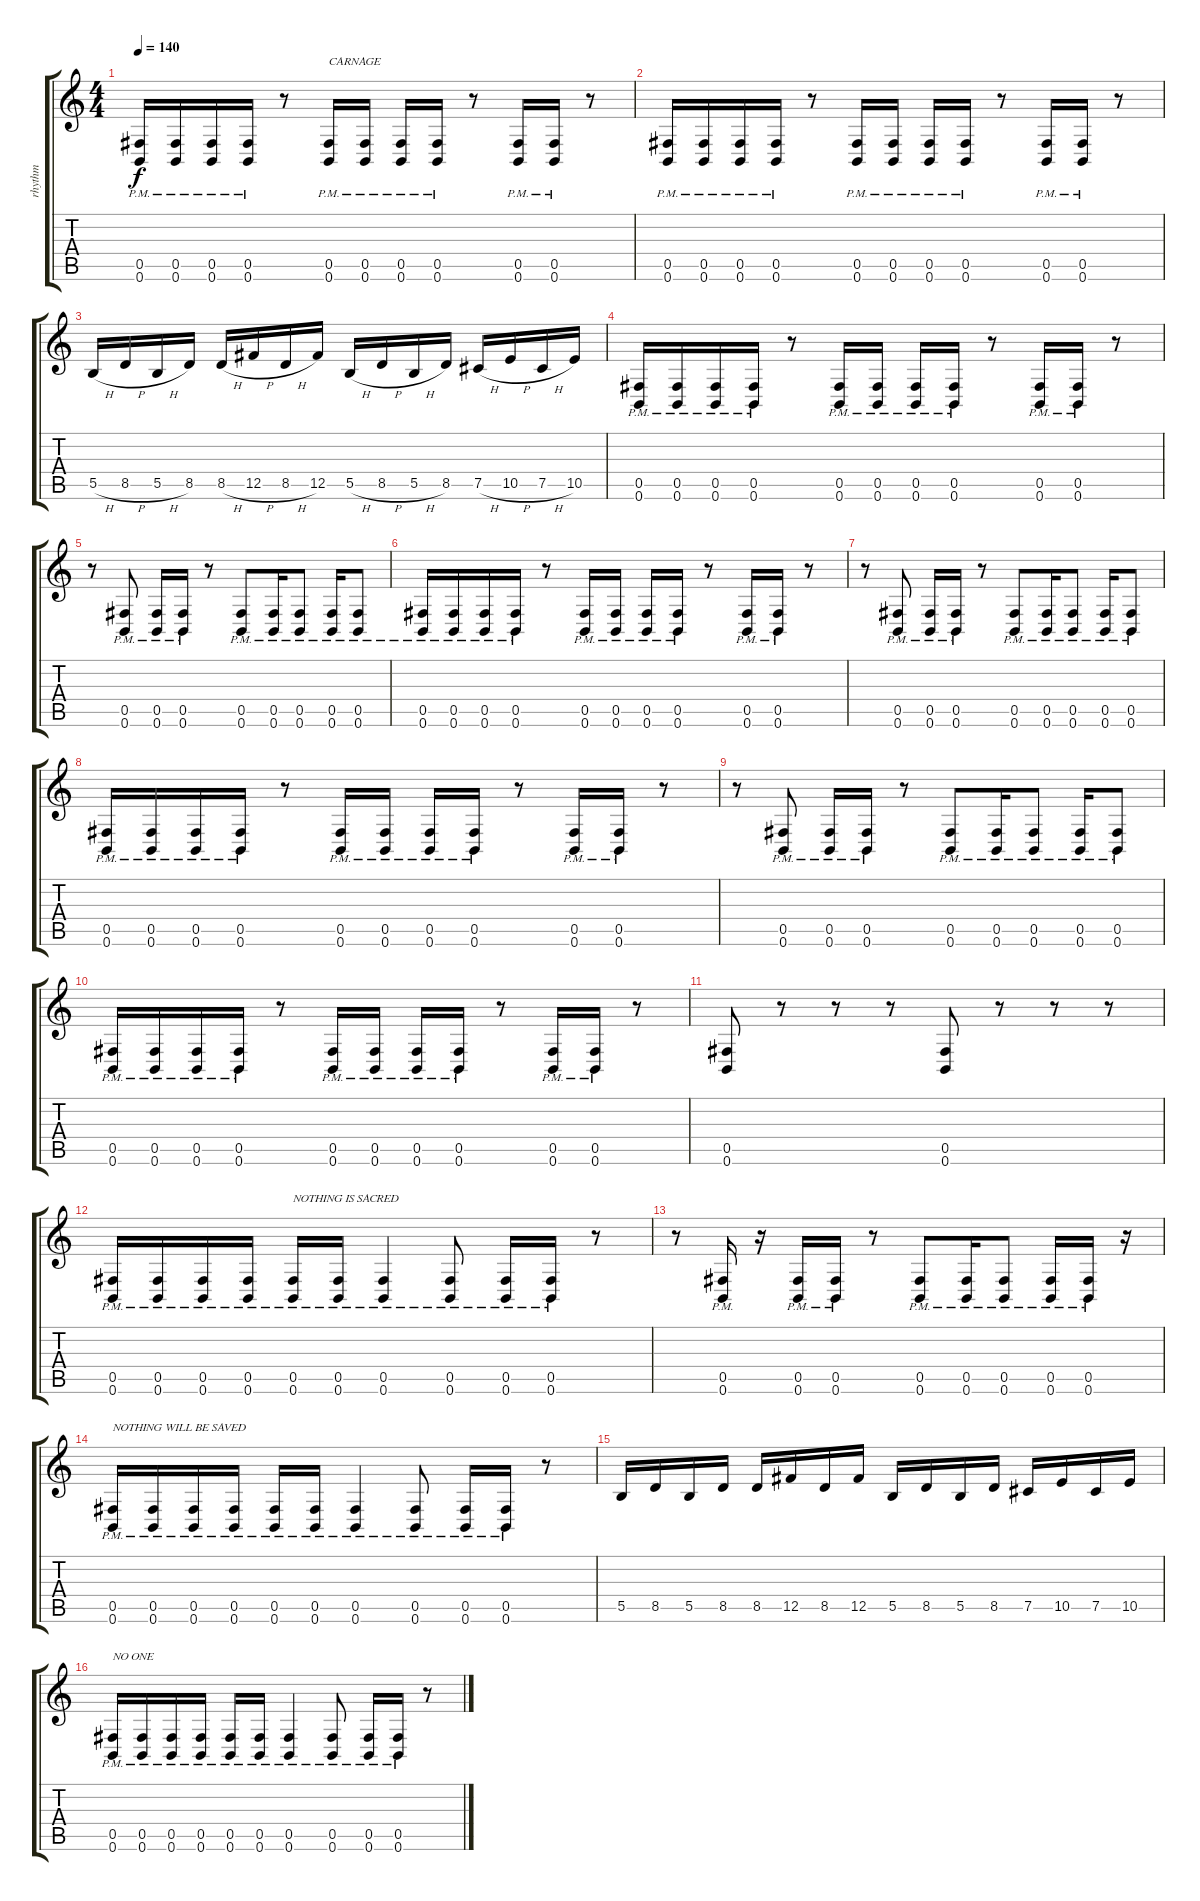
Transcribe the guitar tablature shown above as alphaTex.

\track ("rhythm" "rhythm") {instrument distortionguitar}
\staff {score tabs}
\tuning (Db4 Ab3 E3 B2 Gb2 B1) {hide}
\ts (4 4)
\tempo 140
\clef g2
\ks c
(0.5{pm} 0.6{pm}).16{dy f} (0.5{pm} 0.6{pm}).16 (0.5{pm} 0.6{pm}).16 (0.5{pm} 0.6{pm}).16 r.8 (0.5{pm} 0.6{pm}).16{txt "CARNAGE"} (0.5{pm} 0.6{pm}).16 (0.5{pm} 0.6{pm}).16 (0.5{pm} 0.6{pm}).16 r.8 (0.5{pm} 0.6{pm}).16 (0.5{pm} 0.6{pm}).16 r.8 |
(0.5{pm} 0.6{pm}).16 (0.5{pm} 0.6{pm}).16 (0.5{pm} 0.6{pm}).16 (0.5{pm} 0.6{pm}).16 r.8 (0.5{pm} 0.6{pm}).16 (0.5{pm} 0.6{pm}).16 (0.5{pm} 0.6{pm}).16 (0.5{pm} 0.6{pm}).16 r.8 (0.5{pm} 0.6{pm}).16 (0.5{pm} 0.6{pm}).16 r.8 |
5.5{h}.16 8.5{h}.16 5.5{h}.16 8.5.16 8.5{h}.16 12.5{h}.16 8.5{h}.16 12.5.16 5.5{h}.16 8.5{h}.16 5.5{h}.16 8.5.16 7.5{h}.16 10.5{h}.16 7.5{h}.16 10.5.16 |
(0.5{pm} 0.6{pm}).16 (0.5{pm} 0.6{pm}).16 (0.5{pm} 0.6{pm}).16 (0.5{pm} 0.6{pm}).16 r.8 (0.5{pm} 0.6{pm}).16 (0.5{pm} 0.6{pm}).16 (0.5{pm} 0.6{pm}).16 (0.5{pm} 0.6{pm}).16 r.8 (0.5{pm} 0.6{pm}).16 (0.5{pm} 0.6{pm}).16 r.8 |
r.8 (0.5{pm} 0.6{pm}).8 (0.5{pm} 0.6{pm}).16 (0.5{pm} 0.6{pm}).16 r.8 (0.5{pm} 0.6{pm}).8 (0.5{pm} 0.6{pm}).16 (0.5{pm} 0.6{pm}).8 (0.5{pm} 0.6{pm}).16 (0.5{pm} 0.6{pm}).8 |
(0.5{pm} 0.6{pm}).16 (0.5{pm} 0.6{pm}).16 (0.5{pm} 0.6{pm}).16 (0.5{pm} 0.6{pm}).16 r.8 (0.5{pm} 0.6{pm}).16 (0.5{pm} 0.6{pm}).16 (0.5{pm} 0.6{pm}).16 (0.5{pm} 0.6{pm}).16 r.8 (0.5{pm} 0.6{pm}).16 (0.5{pm} 0.6{pm}).16 r.8 |
r.8 (0.5{pm} 0.6{pm}).8 (0.5{pm} 0.6{pm}).16 (0.5{pm} 0.6{pm}).16 r.8 (0.5{pm} 0.6{pm}).8 (0.5{pm} 0.6{pm}).16 (0.5{pm} 0.6{pm}).8 (0.5{pm} 0.6{pm}).16 (0.5{pm} 0.6{pm}).8 |
(0.5{pm} 0.6{pm}).16 (0.5{pm} 0.6{pm}).16 (0.5{pm} 0.6{pm}).16 (0.5{pm} 0.6{pm}).16 r.8 (0.5{pm} 0.6{pm}).16 (0.5{pm} 0.6{pm}).16 (0.5{pm} 0.6{pm}).16 (0.5{pm} 0.6{pm}).16 r.8 (0.5{pm} 0.6{pm}).16 (0.5{pm} 0.6{pm}).16 r.8 |
r.8 (0.5{pm} 0.6{pm}).8 (0.5{pm} 0.6{pm}).16 (0.5{pm} 0.6{pm}).16 r.8 (0.5{pm} 0.6{pm}).8 (0.5{pm} 0.6{pm}).16 (0.5{pm} 0.6{pm}).8 (0.5{pm} 0.6{pm}).16 (0.5{pm} 0.6{pm}).8 |
(0.5{pm} 0.6{pm}).16 (0.5{pm} 0.6{pm}).16 (0.5{pm} 0.6{pm}).16 (0.5{pm} 0.6{pm}).16 r.8 (0.5{pm} 0.6{pm}).16 (0.5{pm} 0.6{pm}).16 (0.5{pm} 0.6{pm}).16 (0.5{pm} 0.6{pm}).16 r.8 (0.5{pm} 0.6{pm}).16 (0.5{pm} 0.6{pm}).16 r.8 |
(0.5 0.6).8 r.8 r.8 r.8 (0.5 0.6).8 r.8 r.8 r.8 |
(0.5{pm} 0.6{pm}).16 (0.5{pm} 0.6{pm}).16 (0.5{pm} 0.6{pm}).16 (0.5{pm} 0.6{pm}).16 (0.5{pm} 0.6{pm}).16{txt "NOTHING IS SACRED"} (0.5{pm} 0.6{pm}).16 (0.5{pm} 0.6{pm}).4 (0.5{pm} 0.6{pm}).8 (0.5{pm} 0.6{pm}).16 (0.5{pm} 0.6{pm}).16 r.8 |
r.8 (0.5{pm} 0.6{pm}).16 r.16 (0.5{pm} 0.6{pm}).16 (0.5{pm} 0.6{pm}).16 r.8 (0.5{pm} 0.6{pm}).8 (0.5{pm} 0.6{pm}).16 (0.5{pm} 0.6{pm}).8 (0.5{pm} 0.6{pm}).16 (0.5{pm} 0.6{pm}).16 r.16 |
(0.5{pm} 0.6{pm}).16{txt "NOTHING WILL BE SAVED"} (0.5{pm} 0.6{pm}).16 (0.5{pm} 0.6{pm}).16 (0.5{pm} 0.6{pm}).16 (0.5{pm} 0.6{pm}).16 (0.5{pm} 0.6{pm}).16 (0.5{pm} 0.6{pm}).4 (0.5{pm} 0.6{pm}).8 (0.5{pm} 0.6{pm}).16 (0.5{pm} 0.6{pm}).16 r.8 |
5.5.16 8.5.16 5.5.16 8.5.16 8.5.16 12.5.16 8.5.16 12.5.16 5.5.16 8.5.16 5.5.16 8.5.16 7.5.16 10.5.16 7.5.16 10.5.16 |
(0.5{pm} 0.6{pm}).16{txt "NO ONE"} (0.5{pm} 0.6{pm}).16 (0.5{pm} 0.6{pm}).16 (0.5{pm} 0.6{pm}).16 (0.5{pm} 0.6{pm}).16 (0.5{pm} 0.6{pm}).16 (0.5{pm} 0.6{pm}).4 (0.5{pm} 0.6{pm}).8 (0.5{pm} 0.6{pm}).16 (0.5{pm} 0.6{pm}).16 r.8
